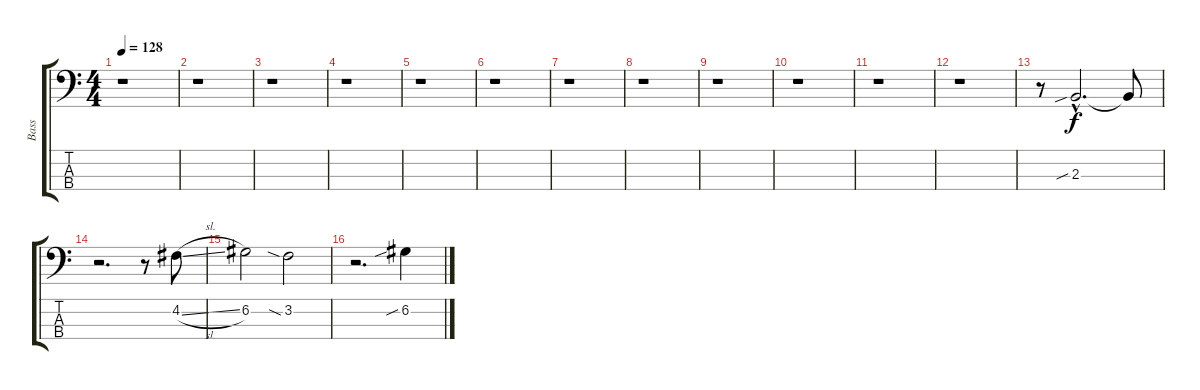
\track ("Bass" "Bass") {instrument electricbassfinger}
\staff {score tabs}
\tuning (G2 D2 A1 E1) {hide}
\ts (4 4)
\tempo 128
\clef f4
\ks c
r.1{dy f instrument electricbassfinger} |
r.1 |
r.1 |
r.1 |
r.1 |
r.1 |
r.1 |
r.1 |
r.1 |
r.1 |
r.1 |
r.1 |
r.8 2.3{sib hac}.2{d} 2.3{t}.8 |
r.2{d} r.8 4.2{sl}.8 |
6.2.2 3.2{sia}.2 |
r.2{d} 6.2{sib}.4
